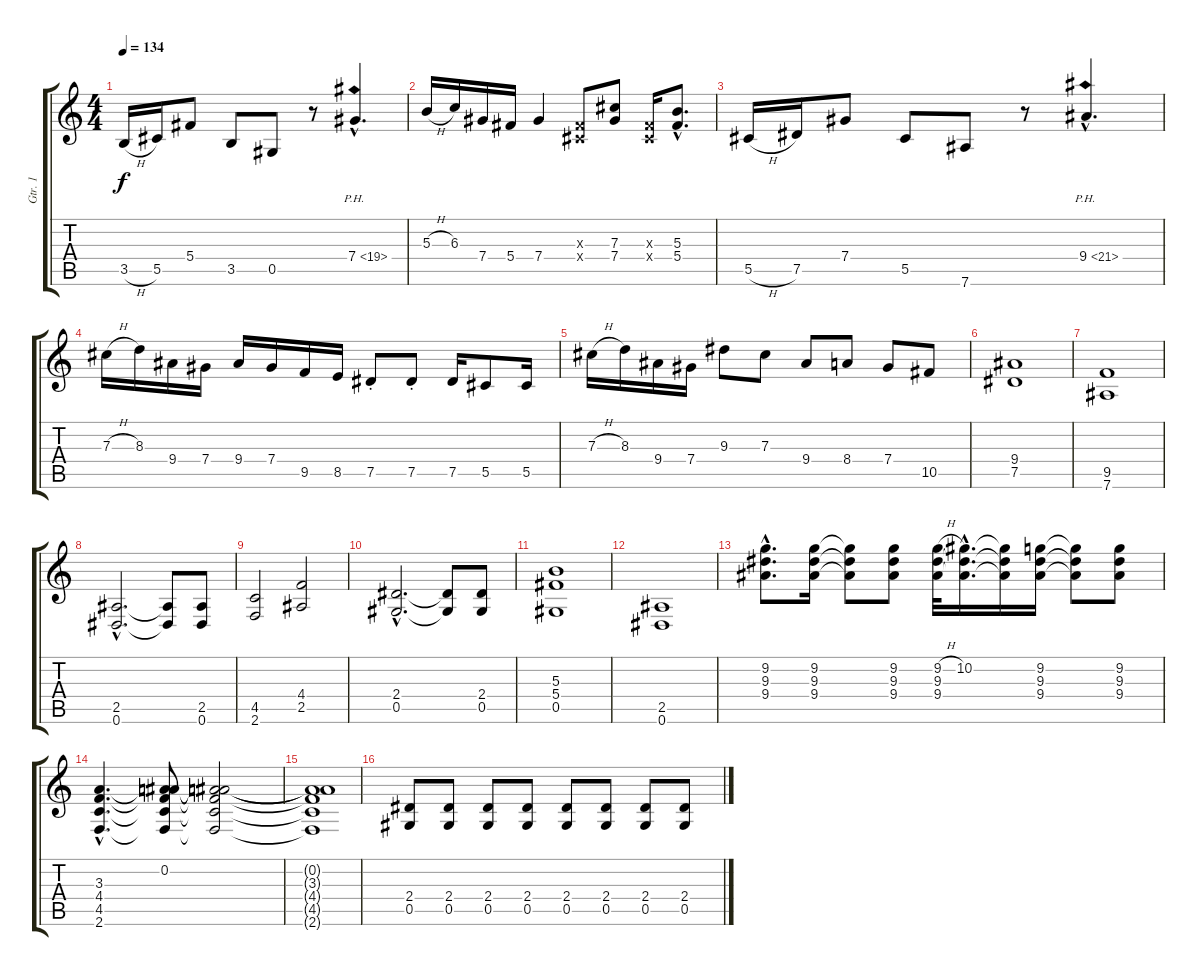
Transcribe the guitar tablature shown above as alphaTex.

\track ("Gtr. 1" "Gtr. 1") {instrument distortionguitar}
\staff {score tabs}
\tuning (Eb4 Bb3 Gb3 Db3 Ab2 Eb2) {hide}
\ts (4 4)
\tempo 134
\clef g2
\ks c
3.5{h}.16{dy f} 5.5.16 5.4.8 3.5.8 0.5.8 r.8 7.4{ph 12 hac}.4{d} |
5.3{h}.16 6.3.16 7.4.16 5.4.16 7.4.4 (0.3{x} 0.4{x}).8 (7.3 7.4).8 (0.3{x} 0.4{x}).16 (5.3{hac} 5.4{hac}).8{d} |
5.5{h}.16 7.5.16 7.4.8 5.5.8 7.6.8 r.8 9.4{ph 12 hac}.4{d} |
7.3{h}.16 8.3.16 9.4.16 7.4.16 9.4.16 7.4.16 9.5.16 8.5.16 7.5{st}.8 7.5{st}.8 7.5.16 5.5.8 5.5.16 |
7.3{h}.16 8.3.16 9.4.16 7.4.16 9.3.8 7.3.8 9.4.8 8.4.8 7.4.8 10.5.8 |
(9.4 7.5).1 |
(9.5 7.6).1 |
(2.5{hac} 0.6{hac}).2{d} (2.5{t} 0.6{t}).8 (2.5 0.6).8 |
(4.5 2.6).2 (4.4 2.5).2 |
(2.4{hac} 0.5{hac}).2{d} (2.4{t} 0.5{t}).8 (2.4 0.5).8 |
(5.3 5.4 0.5).1 |
(2.5 0.6).1 |
(9.2{hac} 9.3{hac} 9.4{hac}).8{d} (9.2 9.3 9.4).16 (9.2{t} 9.3{t} 9.4{t}).8 (9.2 9.3 9.4).8 (9.2{h} 9.3 9.4).32 (10.2{hac} 9.3{hac t} 9.4{hac t}).16{d} (10.2{t} 9.3{t} 9.4{t}).16 (9.2 9.3 9.4).16 (9.2{t} 9.3{t} 9.4{t}).8 (9.2 9.3 9.4).8 |
(3.3{hac} 4.4{hac} 4.5{hac} 2.6{hac}).4{d} (0.2 3.3{t} 4.4{t} 4.5{t} 2.6{t}).8 (0.2{t} 3.3{t} 4.4{t} 4.5{t} 2.6{t}).2 |
(0.2{t} 3.3{t} 4.4{t} 4.5{t} 2.6{t}).1 |
(2.4 0.5).8 (2.4 0.5).8 (2.4 0.5).8 (2.4 0.5).8 (2.4 0.5).8 (2.4 0.5).8 (2.4 0.5).8 (2.4 0.5).8
